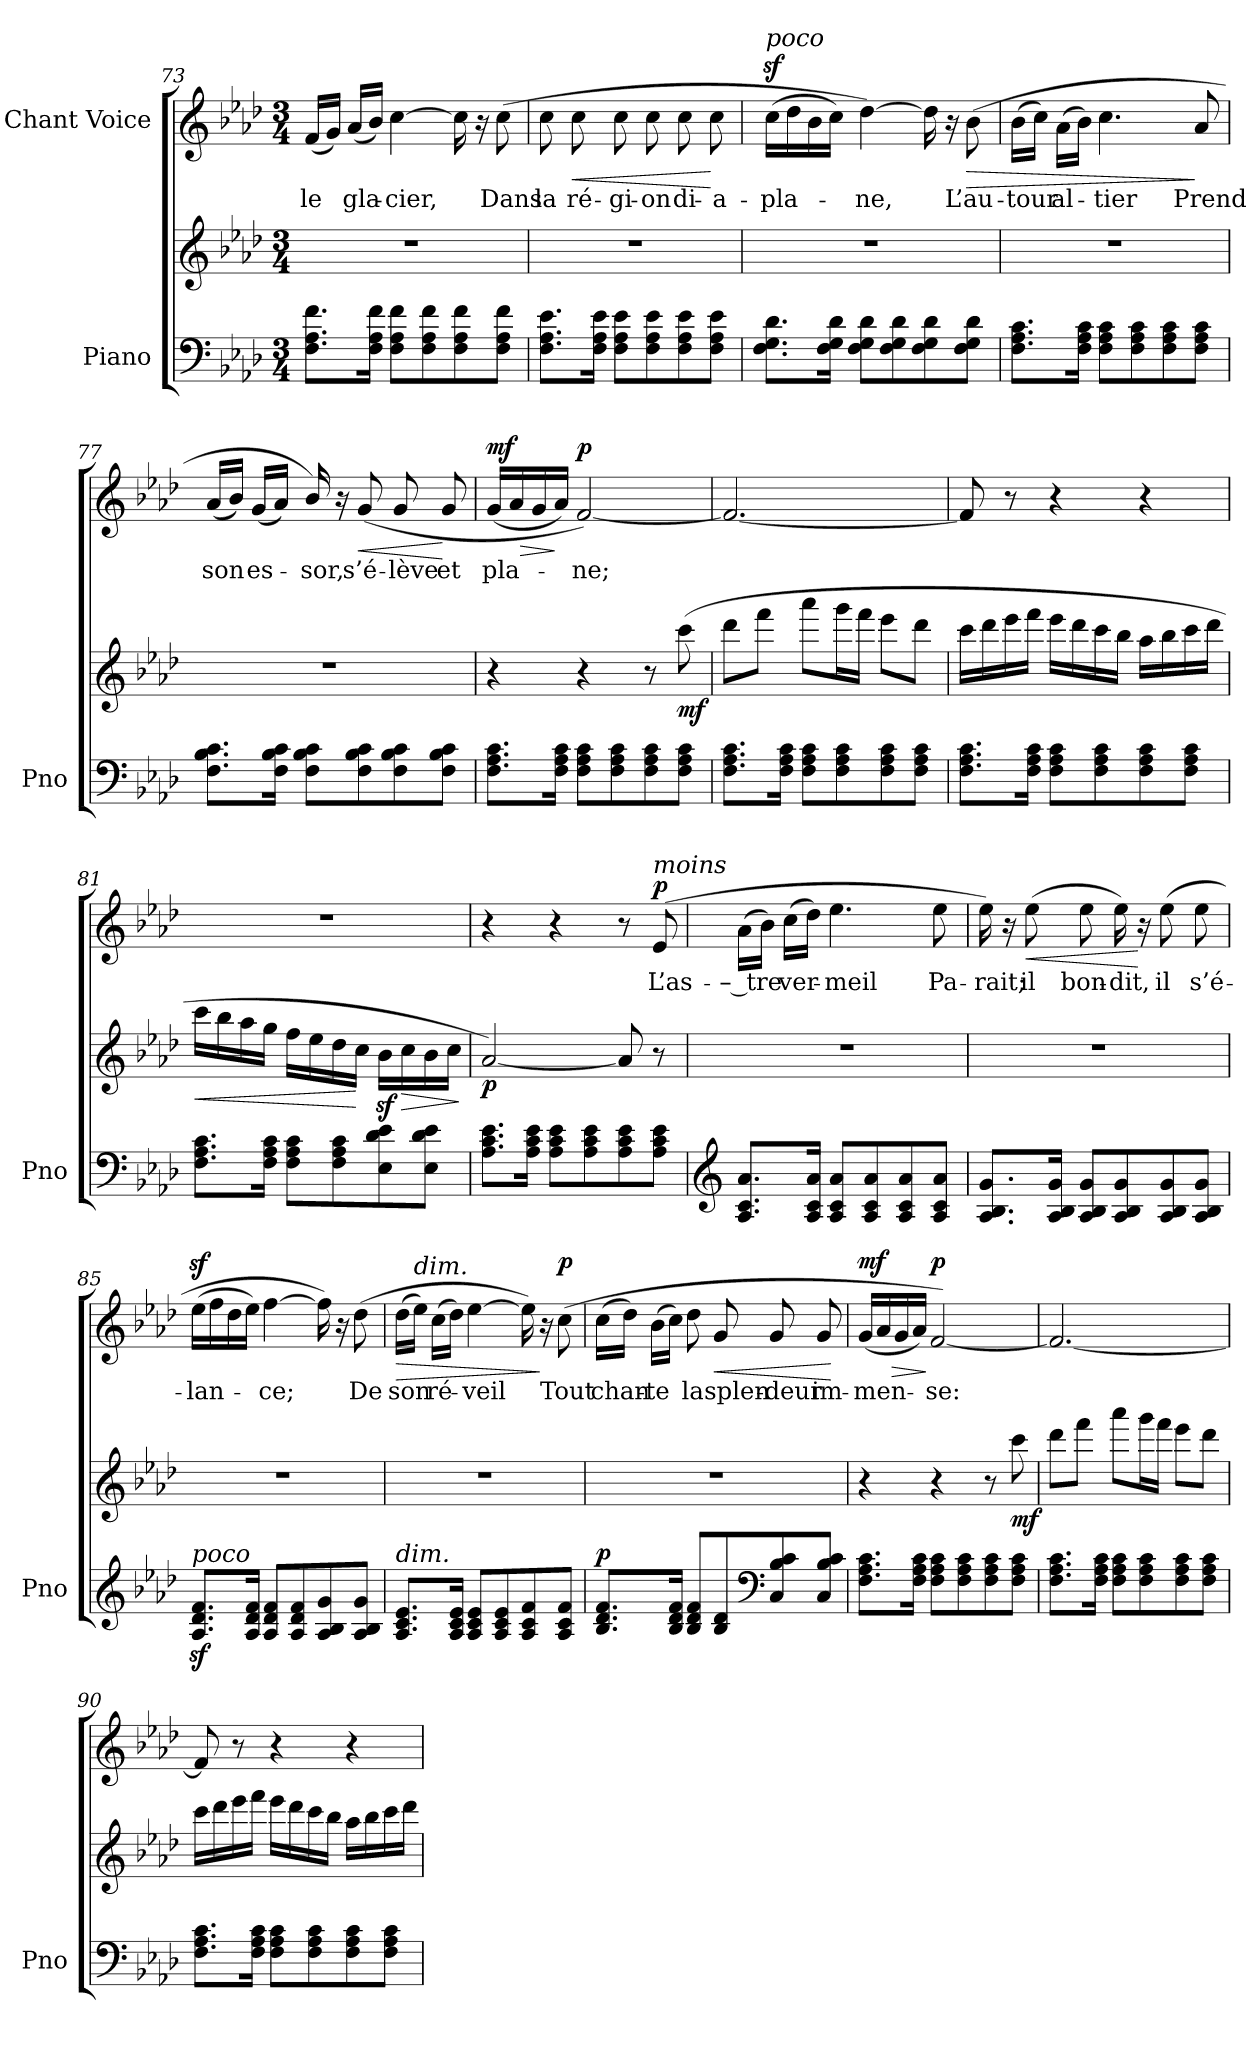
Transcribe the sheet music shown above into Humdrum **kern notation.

**kern	**kern	**dynam	**kern	**text	**dynam
*part2	*part2	*part2	*part1	*part1	*part1
*staff3	*staff2	*staff2/3	*staff1	*staff1	*staff1
*I"Piano	*	*	*I"Chant Voice	*	*
*I'Pno	*	*	*	*	*
*clefF4	*clefG2	*	*clefG2	*	*
*k[b-e-a-d-]	*k[b-e-a-d-]	*	*k[b-e-a-d-]	*	*
*M3/4	*M3/4	*	*M3/4	*	*
=73	=73	=73	=73	=73	=73
!	!	!	!	!LO:LY:b	!
8.F\ 8.A-\ 8.f\L	2.r	.	(<16f/LL	-le	.
.	.	.	16g/JJ)	.	.
!	!	!	!	!LO:LY:b	!
.	.	.	(<16a-/LL	gla-	.
16F\ 16A-\ 16f\Jk	.	.	16b-/JJ)	.	.
!	!	!	!	!LO:LY:b	!
8F\ 8A-\ 8f\L	.	.	[4cc\	-cier,	.
8F\ 8A-\ 8f\	.	.	.	.	.
8F\ 8A-\ 8f\	.	.	16cc\]	.	.
.	.	.	16r	.	.
!	!	!	!	!LO:LY:b	!
8F\ 8A-\ 8f\J	.	.	(>8cc\	Dans	.
!!LO:LB:g=z
=74	=74	=74	=74	=74	=74
!	!	!	!	!LO:LY:b	!
8.F\ 8.A-\ 8.e-\L	2.r	.	8cc\	la	.
!	!	!	!	!LO:LY:b	!LO:HP:b
.	.	.	8cc\	ré-	<
16F\ 16A-\ 16e-\Jk	.	.	.	.	.
!	!	!	!	!LO:LY:b	!
8F\ 8A-\ 8e-\L	.	.	8cc\	-gi-	.
!	!	!	!	!LO:LY:b	!
8F\ 8A-\ 8e-\	.	.	8cc\	-on	.
!	!	!	!	!LO:LY:b	!
8F\ 8A-\ 8e-\	.	.	8cc\	di-	.
!	!	!	!	!LO:LY:b	!
8F\ 8A-\ 8e-\J	.	.	8cc\	-a-	[
=75	=75	=75	=75	=75	=75
!	!	!	!LO:TX:a:i:t=poco	!	!
!	!	!	!	!LO:LY:b	!
8.F\ 8.G\ 8.d-\L	2.r	.	(>16ccz>\LL	-pla-	.
.	.	.	16dd-\	.	.
.	.	.	16b-\	.	.
16F\ 16G\ 16d-\Jk	.	.	16cc\JJ)	.	.
!	!	!	!	!LO:LY:b	!
8F\ 8G\ 8d-\L	.	.	[4dd-\)	-ne,	.
8F\ 8G\ 8d-\	.	.	.	.	.
8F\ 8G\ 8d-\	.	.	16dd-\]	.	.
.	.	.	16r	.	.
!	!	!	!	!LO:LY:b	!LO:HP:b
!	!	!	!	!	!LO:DY:n=1:b
!	!	!	!	!	!LO:DY:n=2:b
8F\ 8G\ 8d-\J	.	.	(>8b-\	L’au-	> other-dynamics p
=76	=76	=76	=76	=76	=76
!	!	!	!	!LO:LY:b	!
8.F\ 8.A-\ 8.c\L	2.r	.	(>16b-\LL	-tour	.
.	.	.	16cc\JJ)	.	.
!	!	!	!	!LO:LY:b	!
.	.	.	(>16a-\LL	-al-	.
16F\ 16A-\ 16c\Jk	.	.	16b-\JJ)	.	.
!	!	!	!	!LO:LY:b	!
8F\ 8A-\ 8c\L	.	.	4.cc\	-tier	.
8F\ 8A-\ 8c\	.	.	.	.	.
8F\ 8A-\ 8c\	.	.	.	.	.
!	!	!	!	!LO:LY:b	!
8F\ 8A-\ 8c\J	.	.	8a-/	Prend	]
!!LO:LB:g=z
=77	=77	=77	=77	=77	=77
!	!	!	!	!LO:LY:b	!
8.F\ 8.B-\ 8.c\L	2.r	.	(<16a-/LL	son	.
.	.	.	16b-/JJ)	.	.
!	!	!	!	!LO:LY:b	!
.	.	.	(<16g/LL	es-	.
16F\ 16B-\ 16c\Jk	.	.	16a-/JJ)	.	.
!	!	!	!	!LO:LY:b	!
8F\ 8B-\ 8c\L	.	.	16b-/)	-sor,	.
.	.	.	16r	.	.
!	!	!	!	!LO:LY:b	!LO:HP:b
8F\ 8B-\ 8c\	.	.	(>8g/	s’é-	<
!	!	!	!	!LO:LY:b	!
8F\ 8B-\ 8c\	.	.	8g/	-lève	.
!	!	!	!	!LO:LY:b	!
8F\ 8B-\ 8c\J	.	.	8g/	et	[
=78	=78	=78	=78	=78	=78
!	!	!	!	!LO:LY:b	!LO:HP:b
!	!	!	!	!	!LO:DY:n=1:b
8.F\ 8.A-\ 8.c\L	4r	.	(<16g/LL	pla-	> mf
.	.	.	16a-/	.	.
.	.	.	16g/	.	.
16F\ 16A-\ 16c\Jk	.	.	16a-/JJ)	.	]
!	!	!	!	!LO:LY:b	!LO:DY:n=2:b
8F\ 8A-\ 8c\L	4r	.	[2f/)	-ne;	p
8F\ 8A-\ 8c\	.	.	.	.	.
8F\ 8A-\ 8c\	8r	.	.	.	.
!	!	!LO:DY:b	!	!	!
8F\ 8A-\ 8c\J	(>8ccc\	mf	.	.	.
=79	=79	=79	=79	=79	=79
8.F\ 8.A-\ 8.c\L	8ddd-\L	.	2.f/_	.	.
.	8fff\J	.	.	.	.
16F\ 16A-\ 16c\Jk	.	.	.	.	.
8F\ 8A-\ 8c\L	8aaa-\L	.	.	.	.
8F\ 8A-\ 8c\	16ggg\L	.	.	.	.
.	16fff\JJ	.	.	.	.
8F\ 8A-\ 8c\	8eee-\L	.	.	.	.
8F\ 8A-\ 8c\J	8ddd-\J	.	.	.	.
!!LO:PB:g=z
=80	=80	=80	=80	=80	=80
8.F\ 8.A-\ 8.c\L	16ccc\LL	.	8f/]	.	.
.	16ddd-\	.	.	.	.
.	16eee-\	.	8r	.	.
16F\ 16A-\ 16c\Jk	16fff\JJ	.	.	.	.
8F\ 8A-\ 8c\L	16eee-\LL	.	4r	.	.
.	16ddd-\	.	.	.	.
8F\ 8A-\ 8c\	16ccc\	.	.	.	.
.	16bb-\JJ	.	.	.	.
8F\ 8A-\ 8c\	16aa-\LL	.	4r	.	.
.	16bb-\	.	.	.	.
8F\ 8A-\ 8c\J	16ccc\	.	.	.	.
.	16ddd-\JJ	.	.	.	.
=81	=81	=81	=81	=81	=81
!	!	!LO:HP:b	!	!	!
8.F\ 8.A-\ 8.c\L	16ccc\LL	<	2.r	.	.
.	16bb-\	.	.	.	.
.	16aa-\	.	.	.	.
16F\ 16A-\ 16c\Jk	16gg\JJ	.	.	.	.
8F\ 8A-\ 8c\L	16ff\LL	.	.	.	.
.	16ee-\	.	.	.	.
8F\ 8A-\ 8c\	16dd-\	.	.	.	.
.	16cc\JJ	[	.	.	.
8E-\ 8d-\ 8e-\	16b-z<\LL	.	.	.	.
!	!	!LO:HP:b	!	!	!
.	16cc\	>	.	.	.
8E-\ 8d-\ 8e-\J	16b-\	.	.	.	.
.	16cc\JJ	.	.	.	.
.	.	]	.	.	.
=82	=82	=82	=82	=82	=82
!	!	!LO:DY:b	!	!	!
8.A-\ 8.c\ 8.e-\L	[2a-/)	p	4r	.	.
16A-\ 16c\ 16e-\Jk	.	.	.	.	.
8A-\ 8c\ 8e-\L	.	.	4r	.	.
8A-\ 8c\ 8e-\	.	.	.	.	.
8A-\ 8c\ 8e-\	8a-/]	.	8r	.	.
!	!	!	!LO:TX:a:i:t=moins	!	!
!	!	!	!	!LO:LY:b	!LO:DY:a
8A-\ 8c\ 8e-\J	8r	.	(>8e-/	L’as-	p
!!LO:LB:g=z
=83	=83	=83	=83	=83	=83
*clefG2	*	*	*	*	*
!	!	!	!	!LO:LY:b	!
8.A-/ 8.c/ 8.a-/L	2.r	.	(>16a-\LL	-– tre	.
.	.	.	16b-\JJ)	.	.
!	!	!	!	!LO:LY:b	!
.	.	.	(>16cc\LL	ver-	.
16A-/ 16c/ 16a-/Jk	.	.	16dd-\JJ)	.	.
!	!	!	!	!LO:LY:b	!
8A-/ 8c/ 8a-/L	.	.	4.ee-\	-meil	.
8A-/ 8c/ 8a-/	.	.	.	.	.
8A-/ 8c/ 8a-/	.	.	.	.	.
!	!	!	!	!LO:LY:b	!
8A-/ 8c/ 8a-/J	.	.	8ee-\	Pa-	.
=84	=84	=84	=84	=84	=84
!	!	!	!	!LO:LY:b	!
8.A-/ 8.B-/ 8.g/L	2.r	.	16ee-\)	-rait;	.
.	.	.	16r	.	.
!	!	!	!	!LO:LY:b	!LO:HP:b
.	.	.	(>8ee-\	il	<
16A-/ 16B-/ 16g/Jk	.	.	.	.	.
!	!	!	!	!LO:LY:b	!
8A-/ 8B-/ 8g/L	.	.	8ee-\	bon-	.
!	!	!	!	!LO:LY:b	!
8A-/ 8B-/ 8g/	.	.	16ee-\)	-dit,	.
.	.	.	16r	.	[
!	!	!	!	!LO:LY:b	!
8A-/ 8B-/ 8g/	.	.	(>8ee-\	il	.
!	!	!	!	!LO:LY:b	!
8A-/ 8B-/ 8g/J	.	.	8ee-\	s’é-	.
=85	=85	=85	=85	=85	=85
!LO:TX:a:i:t=poco	!	!	!	!	!
!	!	!	!	!LO:LY:b	!
8.A-/z> 8.d-/z> 8.f/z>L	2.r	.	(>16ee-z>\LL	-lan-	.
.	.	.	16ff\	.	.
.	.	.	16dd-\	.	.
16A-/ 16d-/ 16f/Jk	.	.	16ee-\JJ)	.	.
!	!	!	!	!LO:LY:b	!
8A-/ 8d-/ 8f/L	.	.	[4ff\	-ce;	.
8A-/ 8d-/ 8f/	.	.	.	.	.
8A-/ 8B-/ 8g/	.	.	16ff\])	.	.
.	.	.	16r	.	.
!	!	!	!	!LO:LY:b	!
8A-/ 8B-/ 8g/J	.	.	(>8dd-\	De	.
!!LO:LB:g=z
=86	=86	=86	=86	=86	=86
!LO:TX:a:i:t=dim.	!	!	!	!	!
!	!	!	!	!LO:LY:b	!LO:HP:b
8.A-/ 8.c/ 8.e-/L	2.r	.	(>16dd-\LL	son	>
!	!	!	!LO:TX:a:i:t=dim.	!	!
.	.	.	16ee-\JJ)	.	.
!	!	!	!	!LO:LY:b	!
.	.	.	(>16cc\LL	ré-	.
16A-/ 16c/ 16e-/Jk	.	.	16dd-\JJ)	.	.
!	!	!	!	!LO:LY:b	!
8A-/ 8c/ 8e-/L	.	.	[4ee-\	-veil	.
8A-/ 8c/ 8e-/	.	.	.	.	.
8A-/ 8c/ 8f/	.	.	16ee-\])	.	.
.	.	.	16r	.	]
!	!	!	!	!LO:LY:b	!LO:DY:a
8A-/ 8c/ 8f/J	.	.	(>8cc\	Tout	p
=87	=87	=87	=87	=87	=87
!	!	!LO:DY:a=2	!	!LO:LY:b	!
8.B-/ 8.d-/ 8.f/L	2.r	p	(>16cc\LL	chan-	.
.	.	.	16dd-\JJ)	.	.
!	!	!	!	!LO:LY:b	!
.	.	.	(>16b-\LL	-te	.
16B-/ 16d-/ 16f/Jk	.	.	16cc\JJ)	.	.
!	!	!	!	!LO:LY:b	!
8B-/ 8d-/ 8f/L	.	.	8dd-\	la	.
!	!	!	!	!LO:LY:b	!LO:HP:b
8B-/ 8d-/	.	.	8g/	splen-	<
*clefF4	*	*	*	*	*
!	!	!	!	!LO:LY:b	!
8C/ 8B-/ 8c/	.	.	8g/	-deur	.
!	!	!	!	!LO:LY:b	!
8C/ 8B-/ 8c/J	.	.	8g/	im-	.
.	.	.	.	.	[
=88	=88	=88	=88	=88	=88
!	!	!	!	!LO:LY:b	!LO:HP:b
!	!	!	!	!	!LO:DY:n=1:b
8.F\ 8.A-\ 8.c\L	4r	.	(<16g/LL	-men-	> mf
.	.	.	16a-/	.	.
.	.	.	16g/	.	.
16F\ 16A-\ 16c\Jk	.	.	16a-/JJ)	.	.
!	!	!	!	!LO:LY:b	!LO:DY:n=2:b
8F\ 8A-\ 8c\L	4r	.	[2f/)	-se:	] p
8F\ 8A-\ 8c\	.	.	.	.	.
8F\ 8A-\ 8c\	8r	.	.	.	.
!	!	!LO:DY:b	!	!	!
8F\ 8A-\ 8c\J	8ccc\	mf	.	.	.
!!LO:LB:g=z
=89	=89	=89	=89	=89	=89
8.F\ 8.A-\ 8.c\L	8ddd-\L	.	2.f/_	.	.
.	8fff\J	.	.	.	.
16F\ 16A-\ 16c\Jk	.	.	.	.	.
8F\ 8A-\ 8c\L	8aaa-\L	.	.	.	.
8F\ 8A-\ 8c\	16ggg\L	.	.	.	.
.	16fff\JJ	.	.	.	.
8F\ 8A-\ 8c\	8eee-\L	.	.	.	.
8F\ 8A-\ 8c\J	8ddd-\J	.	.	.	.
=90	=90	=90	=90	=90	=90
8.F\ 8.A-\ 8.c\L	16ccc\LL	.	8f/]	.	.
.	16ddd-\	.	.	.	.
.	16eee-\	.	8r	.	.
16F\ 16A-\ 16c\Jk	16fff\JJ	.	.	.	.
8F\ 8A-\ 8c\L	16eee-\LL	.	4r	.	.
.	16ddd-\	.	.	.	.
8F\ 8A-\ 8c\	16ccc\	.	.	.	.
.	16bb-\JJ	.	.	.	.
8F\ 8A-\ 8c\	16aa-\LL	.	4r	.	.
.	16bb-\	.	.	.	.
8F\ 8A-\ 8c\J	16ccc\	.	.	.	.
.	16ddd-\JJ	.	.	.	.
=	=	=	=	=	=
*-	*-	*-	*-	*-	*-
